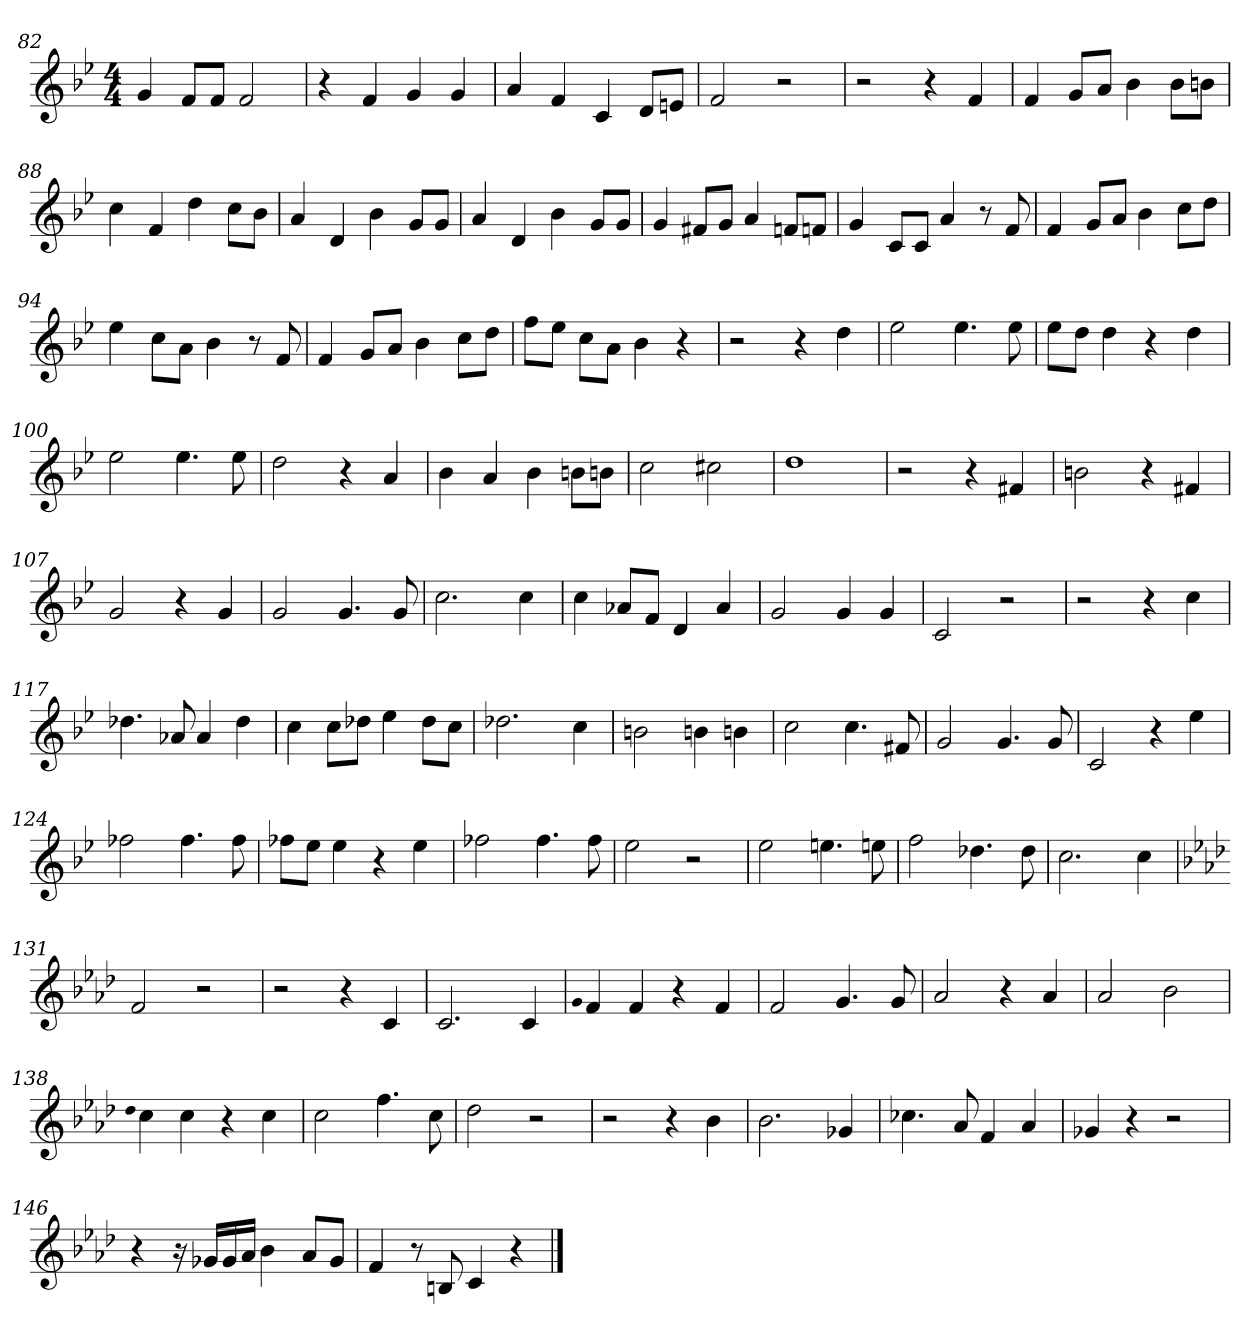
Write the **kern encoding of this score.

**kern
*part1
*staff1
*clefG2
*k[b-e-]
*M4/4
=82
4g
8f/L
8f/J
2f
=83
4r
4f
4g
4g
=84
4a
4f
4c
8d/L
8en/J
=85
2f
2r
=86
2r
4r
4f
=87
4f
8g/L
8a/J
4b-
8b-\L
8bn\J
=88
4cc
4f
4dd
8cc\L
8b-\J
=89
4a
4d
4b-
8g/L
8g/J
=90
4a
4d
4b-
8g/L
8g/J
=91
4g
8f#X/L
8g/J
4a
8fn/L
8fn/J
=92
4g
8c/L
8c/J
4a
8r
8f
=93
4f
8g/L
8a/J
4b-
8cc\L
8dd\J
=94
4ee-
8cc\L
8a\J
4b-
8r
8f
=95
4f
8g/L
8a/J
4b-
8cc\L
8dd\J
=96
8ff\L
8ee-\J
8cc\L
8a\J
4b-
4r
=97
2r
4r
4dd
=98
2ee-
4.ee-
8ee-
=99
8ee-\L
8dd\J
4dd
4r
4dd
=100
2ee-
4.ee-
8ee-
=101
2dd
4r
4a
=102
4b-
4a
4b-
8bn\L
8bn\J
=103
2cc
2cc#X
=104
1dd
=105
2r
4r
4f#X
=106
2bn
4r
4f#X
=107
2g
4r
4g
=108
2g
4.g
8g
=109
2.cc
4cc
=110
4cc
8a-X/L
8f/J
4d
4a-
=111
2g
4g
4g
=112
2c
2r
=116
2r
4r
4cc
=117
4.dd-X
8a-X
4a-
4dd-
=118
4cc
8cc\L
8dd-X\J
4ee-
8dd-\L
8cc\J
=119
2.dd-X
4cc
=120
2bn
4bn
4bn
=121
2cc
4.cc
8f#X
=122
2g
4.g
8g
=123
2c
4r
4ee-
=124
2ff-X
4.ff-
8ff-
=125
8ff-X\L
8ee-\J
4ee-
4r
4ee-
=126
2ff-X
4.ff-
8ff-
=127
2ee-
2r
=128
2ee-
4.een
8een
=129
2ff
4.dd-X
8dd-
=130
2.cc
4cc
=131
*k[b-e-a-d-]
2f
2r
=132
2r
4r
4c
=133
2.c
4c
=134
qg
4f
4f
4r
4f
=135
2f
4.g
8g
=136
2a-
4r
4a-
=137
2a-
2b-
=138
qdd-
4cc
4cc
4r
4cc
=139
2cc
4.ff
8cc
=140
2dd-
2r
=142
2r
4r
4b-
=143
2.b-
4g-X
=144
4.cc-X
8a-
4f
4a-
=145
4g-X
4r
2r
=146
4r
16r
16g-X/LL
16g-/
16a-/JJ
4b-
8a-/L
8g-/J
=147
4f
8r
8Bn
4c
4r
==
*-
